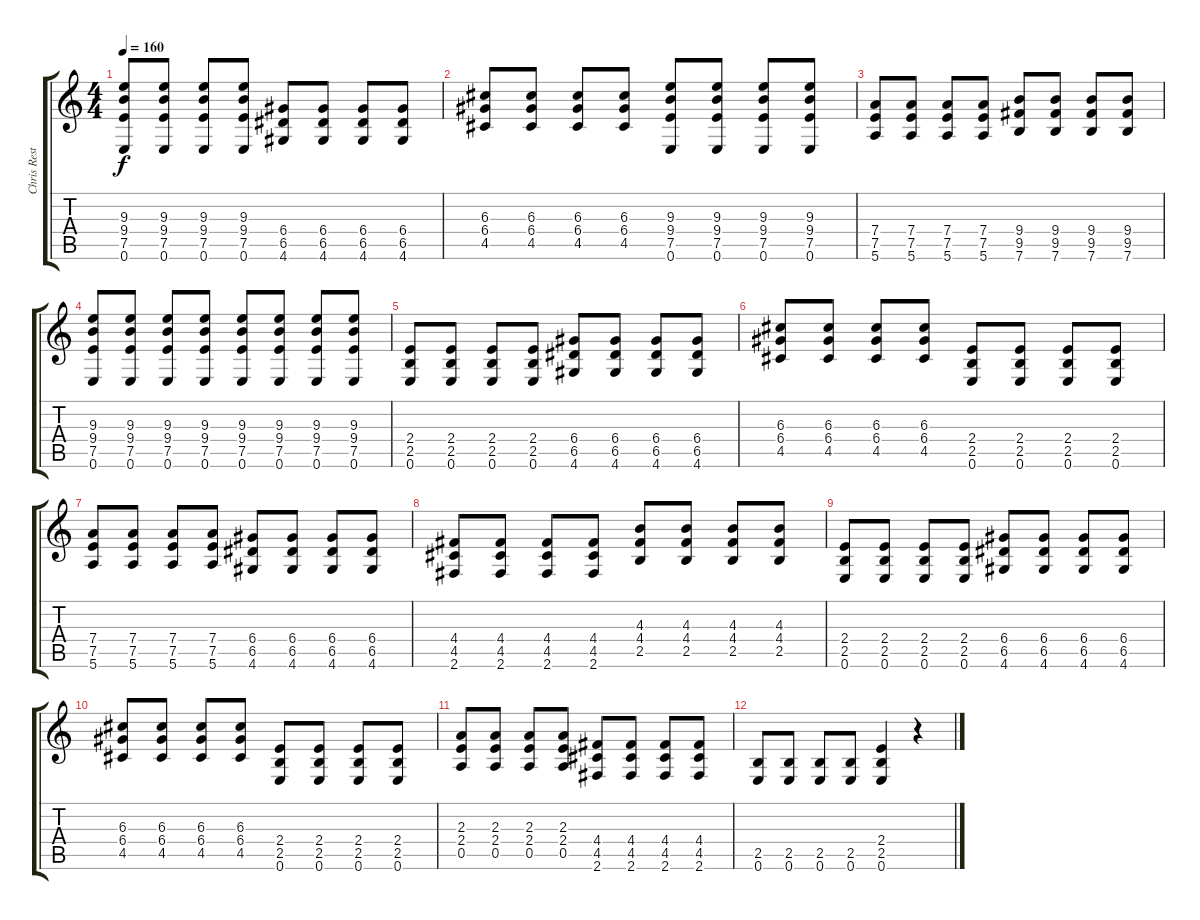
\track ("Chris Rest" "Chris Rest") {instrument distortionguitar}
\staff {score tabs}
\tuning (E4 B3 G3 D3 A2 E2) {hide}
\ts (4 4)
\tempo 160
\clef g2
\ks c
(9.3 9.4 7.5 0.6).8{dy f} (9.3 9.4 7.5 0.6).8 (9.3 9.4 7.5 0.6).8 (9.3 9.4 7.5 0.6).8 (6.4 6.5 4.6).8 (6.4 6.5 4.6).8 (6.4 6.5 4.6).8 (6.4 6.5 4.6).8 |
(6.3 6.4 4.5).8 (6.3 6.4 4.5).8 (6.3 6.4 4.5).8 (6.3 6.4 4.5).8 (9.3 9.4 7.5 0.6).8 (9.3 9.4 7.5 0.6).8 (9.3 9.4 7.5 0.6).8 (9.3 9.4 7.5 0.6).8 |
(7.4 7.5 5.6).8 (7.4 7.5 5.6).8 (7.4 7.5 5.6).8 (7.4 7.5 5.6).8 (9.4 9.5 7.6).8 (9.4 9.5 7.6).8 (9.4 9.5 7.6).8 (9.4 9.5 7.6).8 |
(9.3 9.4 7.5 0.6).8 (9.3 9.4 7.5 0.6).8 (9.3 9.4 7.5 0.6).8 (9.3 9.4 7.5 0.6).8 (9.3 9.4 7.5 0.6).8 (9.3 9.4 7.5 0.6).8 (9.3 9.4 7.5 0.6).8 (9.3 9.4 7.5 0.6).8 |
(2.4 2.5 0.6).8 (2.4 2.5 0.6).8 (2.4 2.5 0.6).8 (2.4 2.5 0.6).8 (6.4 6.5 4.6).8 (6.4 6.5 4.6).8 (6.4 6.5 4.6).8 (6.4 6.5 4.6).8 |
(6.3 6.4 4.5).8 (6.3 6.4 4.5).8 (6.3 6.4 4.5).8 (6.3 6.4 4.5).8 (2.4 2.5 0.6).8 (2.4 2.5 0.6).8 (2.4 2.5 0.6).8 (2.4 2.5 0.6).8 |
(7.4 7.5 5.6).8 (7.4 7.5 5.6).8 (7.4 7.5 5.6).8 (7.4 7.5 5.6).8 (6.4 6.5 4.6).8 (6.4 6.5 4.6).8 (6.4 6.5 4.6).8 (6.4 6.5 4.6).8 |
(4.4 4.5 2.6).8 (4.4 4.5 2.6).8 (4.4 4.5 2.6).8 (4.4 4.5 2.6).8 (4.3 4.4 2.5).8 (4.3 4.4 2.5).8 (4.3 4.4 2.5).8 (4.3 4.4 2.5).8 |
(2.4 2.5 0.6).8 (2.4 2.5 0.6).8 (2.4 2.5 0.6).8 (2.4 2.5 0.6).8 (6.4 6.5 4.6).8 (6.4 6.5 4.6).8 (6.4 6.5 4.6).8 (6.4 6.5 4.6).8 |
(6.3 6.4 4.5).8 (6.3 6.4 4.5).8 (6.3 6.4 4.5).8 (6.3 6.4 4.5).8 (2.4 2.5 0.6).8 (2.4 2.5 0.6).8 (2.4 2.5 0.6).8 (2.4 2.5 0.6).8 |
(2.3 2.4 0.5).8 (2.3 2.4 0.5).8 (2.3 2.4 0.5).8 (2.3 2.4 0.5).8 (4.4 4.5 2.6).8 (4.4 4.5 2.6).8 (4.4 4.5 2.6).8 (4.4 4.5 2.6).8 |
(2.5 0.6).8{instrument electricguitarmuted} (2.5 0.6).8 (2.5 0.6).8 (2.5 0.6).8 (2.4 2.5 0.6).4{instrument distortionguitar} r.4
